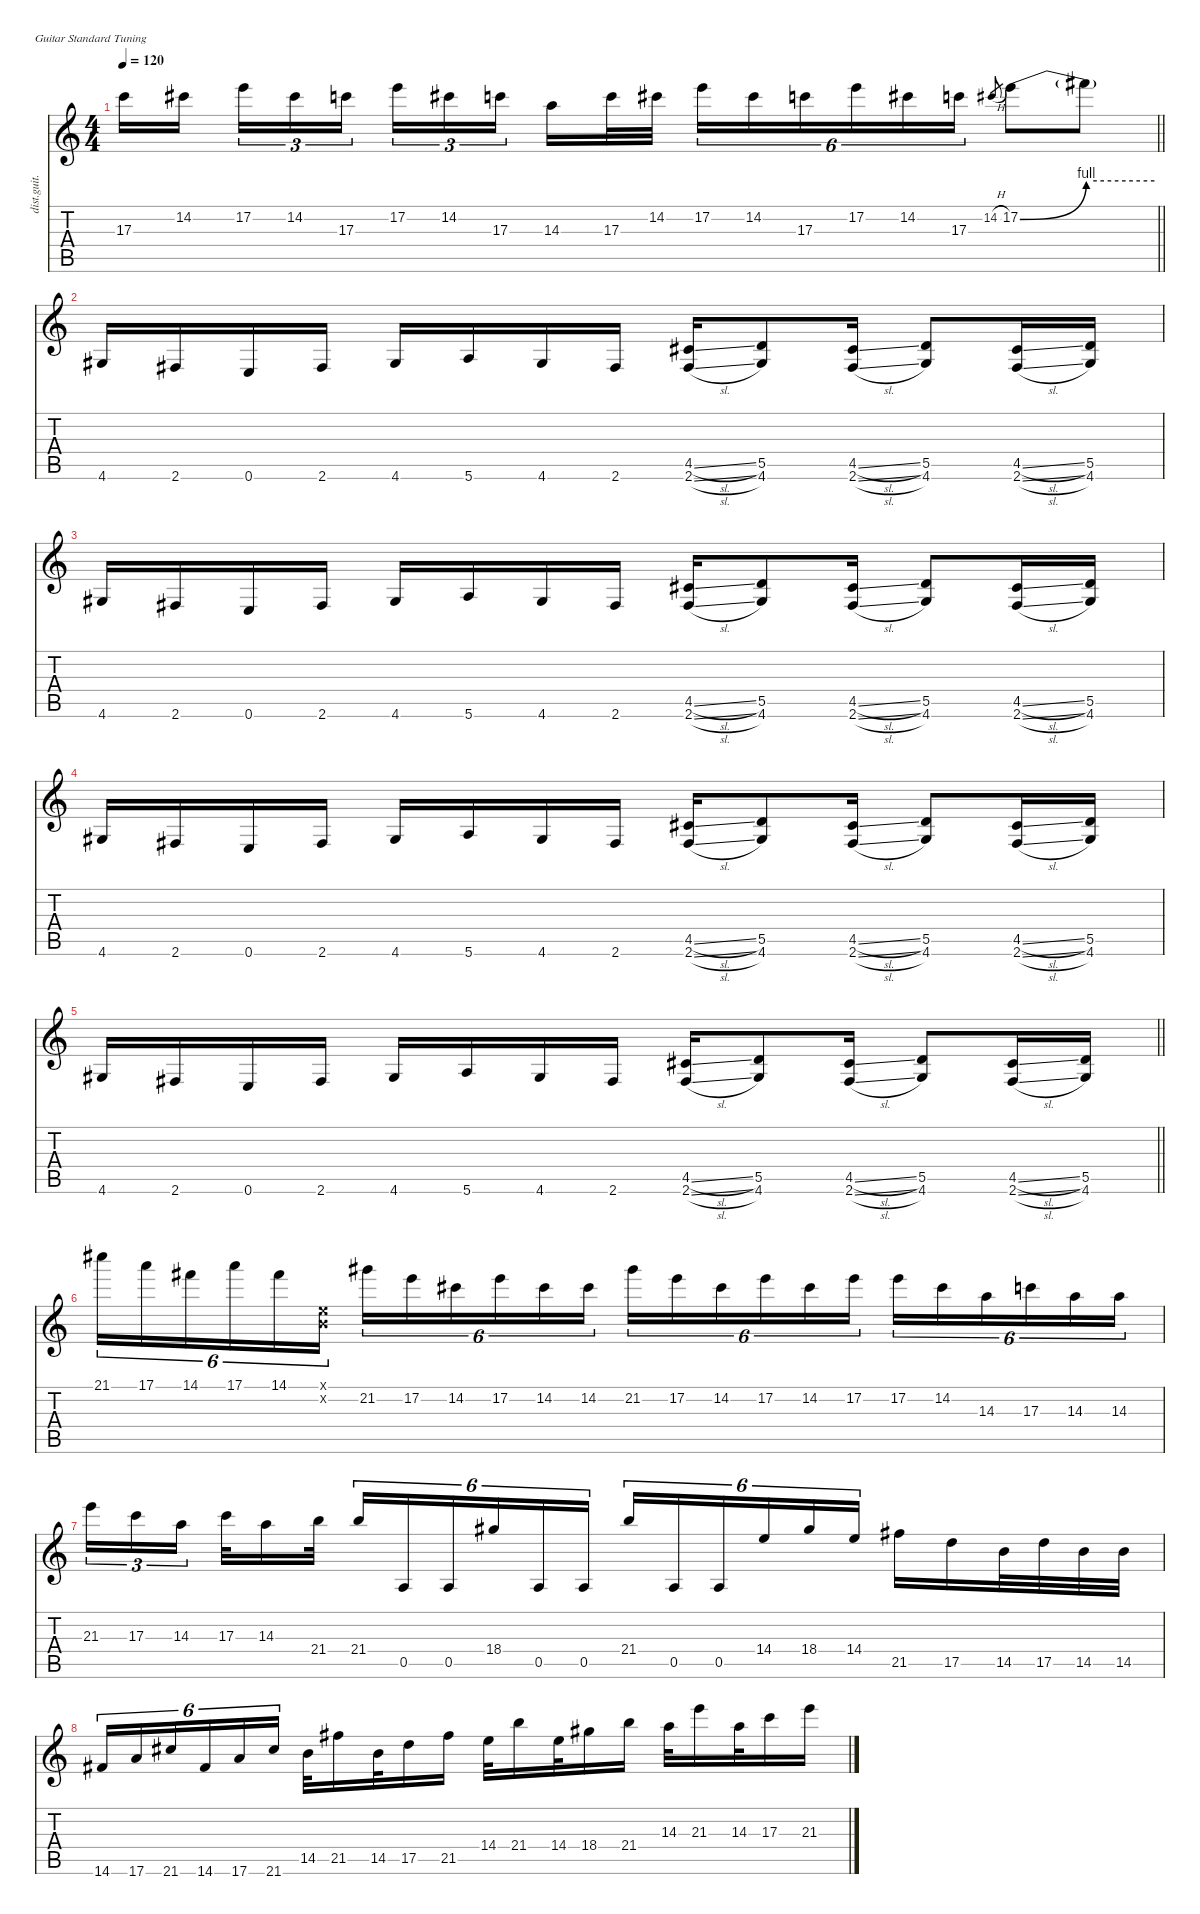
\defaultSystemsLayout 4
\hideDynamics
\bracketExtendMode nobrackets
\otherSystemsTrackNameOrientation horizontal
\track ("Guitar 2" "dist.guit.") {defaultSystemsLayout 4 instrument distortionguitar}
\staff {score tabs}
\tuning (E4 B3 G3 D3 A2 E2)
\ts (4 4)
\tempo 120
\clef g2
\barLineRight lightlight
\ks c
17.3.16{dy fff beam Down} 14.2{acc #}.16{beam Down} 17.2.16{tu (3 2) beam Down} 14.2{acc #}.16{tu (3 2) beam Down} 17.3.16{tu (3 2) beam Down} 17.2.16{tu (3 2) beam Down} 14.2{acc #}.16{tu (3 2) beam Down} 17.3.16{tu (3 2) beam Down} 14.3.16{beam Down} 17.3.32{beam Down} 14.2{acc #}.32{beam Down} 17.2.16{tu (6 4) beam Down} 14.2{acc #}.16{tu (6 4) beam Down} 17.3.16{tu (6 4) beam Down} 17.2.16{tu (6 4) beam Down} 14.2{acc #}.16{tu (6 4) beam Down} 17.3.16{tu (6 4) beam Down} 14.2{h acc #}.8{gr dy f beam Up} 17.2{be (bend 0 0 60 4)}.8{dy fff beam Down} 17.2{be (hold 0 4 60 4) t}.8{beam Down} |
4.6{acc #}.16{dy f beam Up} 2.6{acc #}.16{beam Up} 0.6.16{beam Up} 2.6{acc #}.16{beam Up} 4.6{acc #}.16{beam Up} 5.6.16{beam Up} 4.6{acc #}.16{beam Up} 2.6{acc #}.16{beam Up} (4.5{sl acc #} 2.6{sl acc #}).16{beam Up} (5.5 4.6{acc #}).8{beam Up} (4.5{sl acc #} 2.6{sl acc #}).16{beam Up} (5.5 4.6{acc #}).8{beam Up} (4.5{sl acc #} 2.6{sl acc #}).16{beam Up} (5.5 4.6{acc #}).16{beam Up} |
4.6{acc #}.16{beam Up} 2.6{acc #}.16{beam Up} 0.6.16{beam Up} 2.6{acc #}.16{beam Up} 4.6{acc #}.16{beam Up} 5.6.16{beam Up} 4.6{acc #}.16{beam Up} 2.6{acc #}.16{beam Up} (4.5{sl acc #} 2.6{sl acc #}).16{beam Up} (5.5 4.6{acc #}).8{beam Up} (4.5{sl acc #} 2.6{sl acc #}).16{beam Up} (5.5 4.6{acc #}).8{beam Up} (4.5{sl acc #} 2.6{sl acc #}).16{beam Up} (5.5 4.6{acc #}).16{beam Up} |
4.6{acc #}.16{beam Up} 2.6{acc #}.16{beam Up} 0.6.16{beam Up} 2.6{acc #}.16{beam Up} 4.6{acc #}.16{beam Up} 5.6.16{beam Up} 4.6{acc #}.16{beam Up} 2.6{acc #}.16{beam Up} (4.5{sl acc #} 2.6{sl acc #}).16{beam Up} (5.5 4.6{acc #}).8{beam Up} (4.5{sl acc #} 2.6{sl acc #}).16{beam Up} (5.5 4.6{acc #}).8{beam Up} (4.5{sl acc #} 2.6{sl acc #}).16{beam Up} (5.5 4.6{acc #}).16{beam Up} |
\barLineRight lightlight
4.6{acc #}.16{beam Up} 2.6{acc #}.16{beam Up} 0.6.16{beam Up} 2.6{acc #}.16{beam Up} 4.6{acc #}.16{beam Up} 5.6.16{beam Up} 4.6{acc #}.16{beam Up} 2.6{acc #}.16{beam Up} (4.5{sl acc #} 2.6{sl acc #}).16{beam Up} (5.5 4.6{acc #}).8{beam Up} (4.5{sl acc #} 2.6{sl acc #}).16{beam Up} (5.5 4.6{acc #}).8{beam Up} (4.5{sl acc #} 2.6{sl acc #}).16{beam Up} (5.5 4.6{acc #}).16{beam Up} |
21.1{acc #}.16{tu (6 4) dy fff beam Down} 17.1.16{tu (6 4) beam Down} 14.1{acc #}.16{tu (6 4) beam Down} 17.1.16{tu (6 4) beam Down} 14.1{acc #}.16{tu (6 4) beam Down} (0.1{x} 0.2{x}).16{tu (6 4) beam Down} 21.2{acc #}.16{tu (6 4) beam Down} 17.2.16{tu (6 4) beam Down} 14.2{acc #}.16{tu (6 4) beam Down} 17.2.16{tu (6 4) beam Down} 14.2{acc #}.16{tu (6 4) beam Down} 14.2{acc #}.16{tu (6 4) beam Down} 21.2{acc #}.16{tu (6 4) beam Down} 17.2.16{tu (6 4) beam Down} 14.2{acc #}.16{tu (6 4) beam Down} 17.2.16{tu (6 4) beam Down} 14.2{acc #}.16{tu (6 4) beam Down} 17.2.16{tu (6 4) beam Down} 17.2.16{tu (6 4) beam Down} 14.2{acc #}.16{tu (6 4) beam Down} 14.3.16{tu (6 4) beam Down} 17.3.16{tu (6 4) beam Down} 14.3.16{tu (6 4) beam Down} 14.3.16{tu (6 4) beam Down} |
21.3.16{tu (3 2) beam Down} 17.3.16{tu (3 2) beam Down} 14.3.16{tu (3 2) beam Down} 17.3.32{beam Down} 14.3.16{beam Down} 21.4.32{beam Down} 21.4.16{tu (6 4) beam Up} 0.5.16{tu (6 4) beam Up} 0.5.16{tu (6 4) beam Up} 18.4{acc #}.16{tu (6 4) beam Up} 0.5.16{tu (6 4) beam Up} 0.5.16{tu (6 4) beam Up} 21.4.16{tu (6 4) beam Up} 0.5.16{tu (6 4) beam Up} 0.5.16{tu (6 4) beam Up} 14.4.16{tu (6 4) beam Up} 18.4{acc #}.16{tu (6 4) beam Up} 14.4.16{tu (6 4) beam Up} 21.5{acc #}.16{beam Down} 17.5.16{beam Down} 14.5.32{beam Down} 17.5.32{beam Down} 14.5.32{beam Down} 14.5.32{beam Down} |
14.6{acc #}.16{tu (6 4) beam Up} 17.6.16{tu (6 4) beam Up} 21.6{acc #}.16{tu (6 4) beam Up} 14.6{acc #}.16{tu (6 4) beam Up} 17.6.16{tu (6 4) beam Up} 21.6{acc #}.16{tu (6 4) beam Up} 14.5.32{beam Down} 21.5{acc #}.16{beam Down} 14.5.32{beam Down} 17.5.16{beam Down} 21.5{acc #}.16{beam Down} 14.4.32{beam Down} 21.4.16{beam Down} 14.4.32{beam Down} 18.4{acc #}.16{beam Down} 21.4.16{beam Down} 14.3.32{beam Down} 21.3.16{beam Down} 14.3.32{beam Down} 17.3.16{beam Down} 21.3.16{beam Down}
